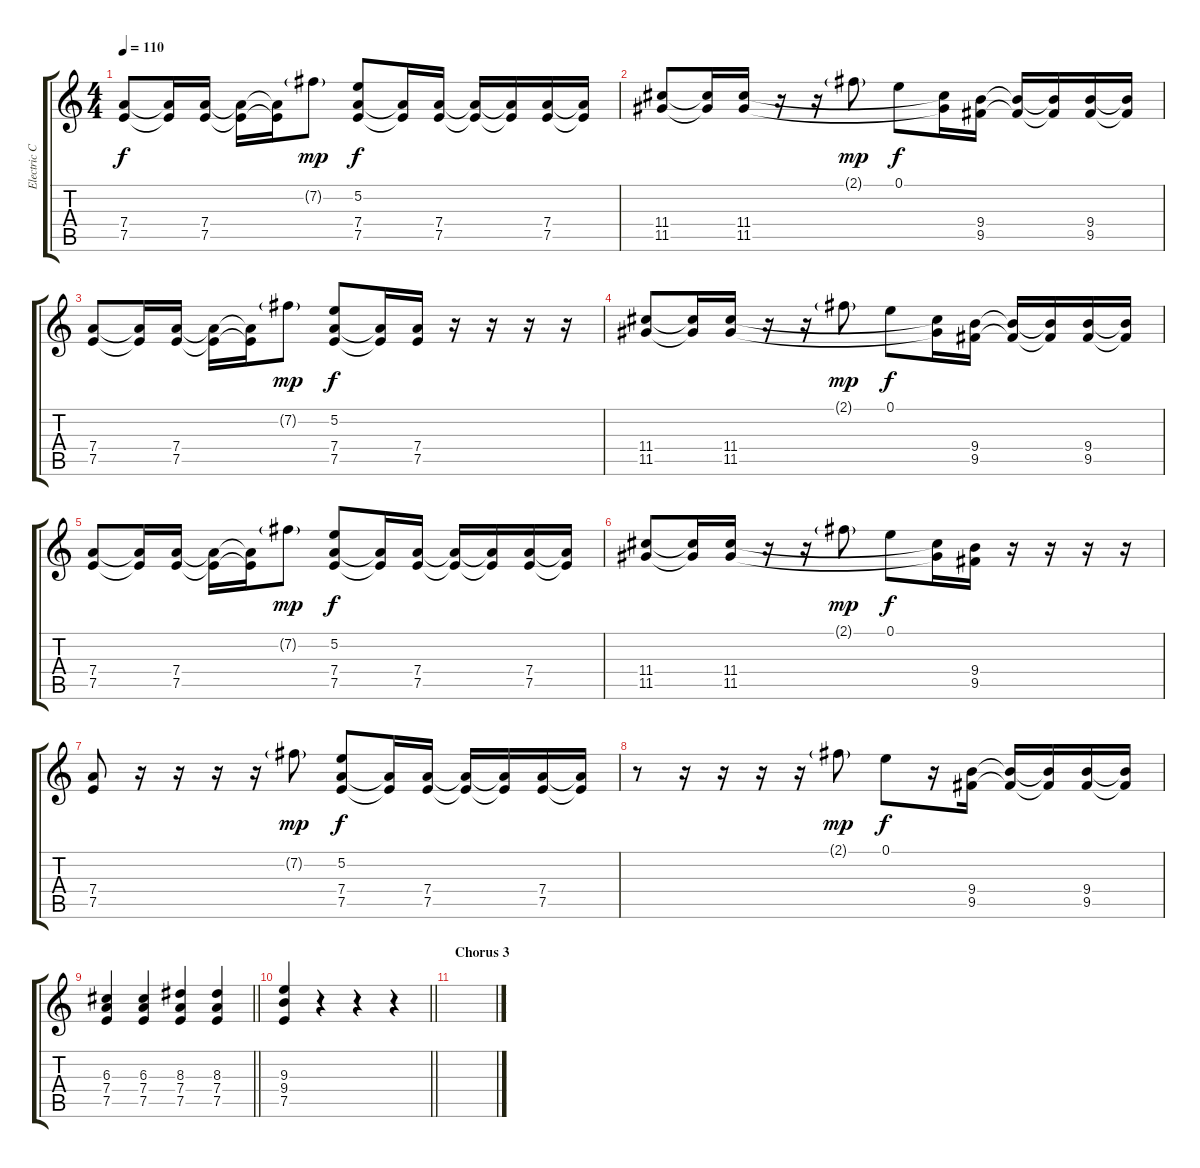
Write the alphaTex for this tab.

\track ("Electric Clean Guitar" "Electric C") {instrument electricguitarjazz}
\staff {score tabs}
\tuning (E4 B3 G3 D3 A2 E2) {hide}
\ts (4 4)
\tempo 110
\clef g2
\ks c
(7.4 7.5).8{dy f} (7.4{t} 7.5{t}).16 (7.4 7.5).16 (7.4{t} 7.5{t}).16 (7.4{t} 7.5{t}).16 7.2{g}.8{dy mp} (5.2 7.4 7.5).8{dy f} (7.4{t} 7.5{t}).16 (7.4 7.5).16 (7.4{t} 7.5{t}).16 (7.4{t} 7.5{t}).16 (7.4 7.5).16 (7.4{t} 7.5{t}).16 |
(11.4 11.5).8 (11.4{t} 11.5{t}).16 (11.4 11.5).16 r.16 r.16 2.1{g}.8{dy mp} 0.1.8{dy f} (11.4{t} 11.5{t}).16 (9.4 9.5).16 (9.4{t} 9.5{t}).16 (9.4{t} 9.5{t}).16 (9.4 9.5).16 (9.4{t} 9.5{t}).16 |
(7.4 7.5).8 (7.4{t} 7.5{t}).16 (7.4 7.5).16 (7.4{t} 7.5{t}).16 (7.4{t} 7.5{t}).16 7.2{g}.8{dy mp} (5.2 7.4 7.5).8{dy f} (7.4{t} 7.5{t}).16 (7.4 7.5).16 r.16 r.16 r.16 r.16 |
(11.4 11.5).8 (11.4{t} 11.5{t}).16 (11.4 11.5).16 r.16 r.16 2.1{g}.8{dy mp} 0.1.8{dy f} (11.4{t} 11.5{t}).16 (9.4 9.5).16 (9.4{t} 9.5{t}).16 (9.4{t} 9.5{t}).16 (9.4 9.5).16 (9.4{t} 9.5{t}).16 |
(7.4 7.5).8 (7.4{t} 7.5{t}).16 (7.4 7.5).16 (7.4{t} 7.5{t}).16 (7.4{t} 7.5{t}).16 7.2{g}.8{dy mp} (5.2 7.4 7.5).8{dy f} (7.4{t} 7.5{t}).16 (7.4 7.5).16 (7.4{t} 7.5{t}).16 (7.4{t} 7.5{t}).16 (7.4 7.5).16 (7.4{t} 7.5{t}).16 |
(11.4 11.5).8 (11.4{t} 11.5{t}).16 (11.4 11.5).16 r.16 r.16 2.1{g}.8{dy mp} 0.1.8{dy f} (11.4{t} 11.5{t}).16 (9.4 9.5).16 r.16 r.16 r.16 r.16 |
(7.4 7.5).8 r.16 r.16 r.16 r.16 7.2{g}.8{dy mp} (5.2 7.4 7.5).8{dy f} (7.4{t} 7.5{t}).16 (7.4 7.5).16 (7.4{t} 7.5{t}).16 (7.4{t} 7.5{t}).16 (7.4 7.5).16 (7.4{t} 7.5{t}).16 |
r.8 r.16 r.16 r.16 r.16 2.1{g}.8{dy mp} 0.1.8{dy f} r.16 (9.4 9.5).16 (9.4{t} 9.5{t}).16 (9.4{t} 9.5{t}).16 (9.4 9.5).16 (9.4{t} 9.5{t}).16 |
\barLineRight lightlight
(6.3 7.4 7.5).4 (6.3 7.4 7.5).4 (8.3 7.4 7.5).4 (8.3 7.4 7.5).4 |
\barLineRight lightlight
(9.3 9.4 7.5).4 r.4 r.4 r.4 |
\section ("" "Chorus 3")
